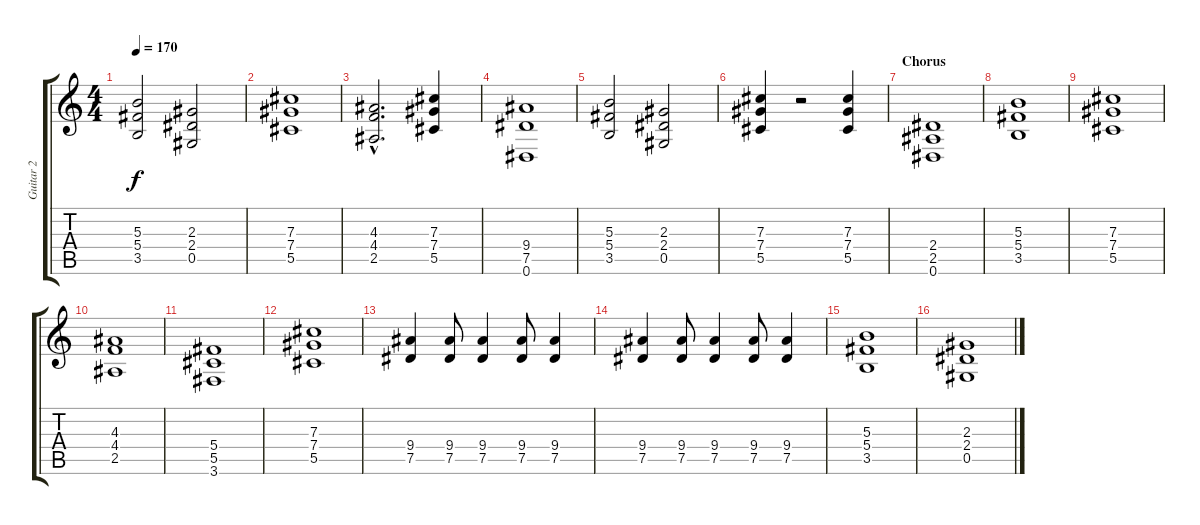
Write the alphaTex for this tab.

\track ("Guitar 2" "Guitar 2") {instrument distortionguitar}
\staff {score tabs}
\tuning (Eb4 Bb3 Gb3 Db3 Ab2 Eb2) {hide}
\ts (4 4)
\section ("" "")
\tempo 170
\clef g2
\ks c
(5.3 5.4 3.5).2{dy f} (2.3 2.4 0.5).2 |
(7.3 7.4 5.5).1 |
(4.3{hac} 4.4{hac} 2.5{hac}).2{d} (7.3 7.4 5.5).4 |
(9.4 7.5 0.6).1 |
(5.3 5.4 3.5).2 (2.3 2.4 0.5).2 |
(7.3 7.4 5.5).4 r.2 (7.3 7.4 5.5).4 |
\section ("" "Chorus")
(2.4 2.5 0.6).1 |
(5.3 5.4 3.5).1 |
(7.3 7.4 5.5).1 |
(4.3 4.4 2.5).1 |
(5.4 5.5 3.6).1 |
(7.3 7.4 5.5).1 |
(9.4 7.5).4 (9.4 7.5).8 (9.4 7.5).4 (9.4 7.5).8 (9.4 7.5).4 |
(9.4 7.5).4 (9.4 7.5).8 (9.4 7.5).4 (9.4 7.5).8 (9.4 7.5).4 |
(5.3 5.4 3.5).1 |
(2.3 2.4 0.5).1
